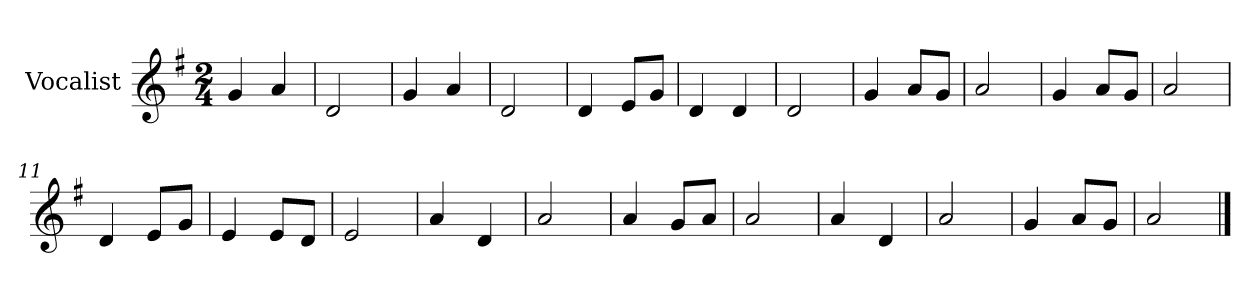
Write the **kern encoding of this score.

**kern
*part1
*staff1
*I"Vocalist
*k[f#]
*G:
*M2/4
=
4g
4a
=1
2d
=2
4g
4a
=3
2d
=4
4d
8eL
8gJ
=5
4d
4d
=6
2d
=7
4g
8aL
8gJ
=8
2a
=9
4g
8aL
8gJ
=10
2a
=11
4d
8eL
8gJ
=12
4e
8eL
8dJ
=13
2e
=14
4a
4d
=15
2a
=16
4a
8gL
8aJ
=17
2a
=18
4a
4d
=19
2a
=20
4g
8aL
8gJ
=21
2a
==
*-
